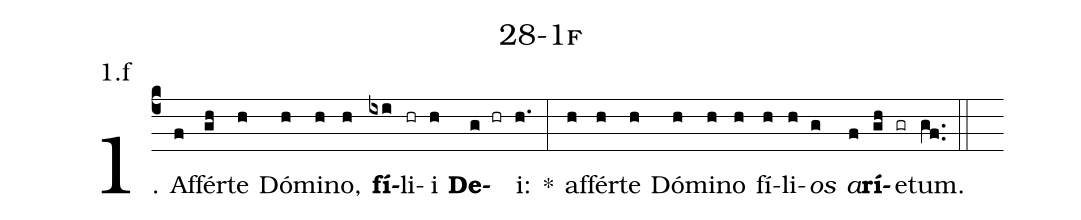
name: 28-1f;
annotation: 1.f;
%%
(c4)1. Af(f)fér(gh)te(h) Dó(h)mi(h)no,(h) <b>fí</b>(ixi)li(hr)i(h) <b>De</b>(g hr)i:(h.) *(:) af(h)fér(h)te(h) Dó(h)mi(h)no(h) fí(h)li(h)<i>os</i>(g) <i>a</i>(f)<b>rí</b>(gh)e(gr)tum.(gf..) (::)
